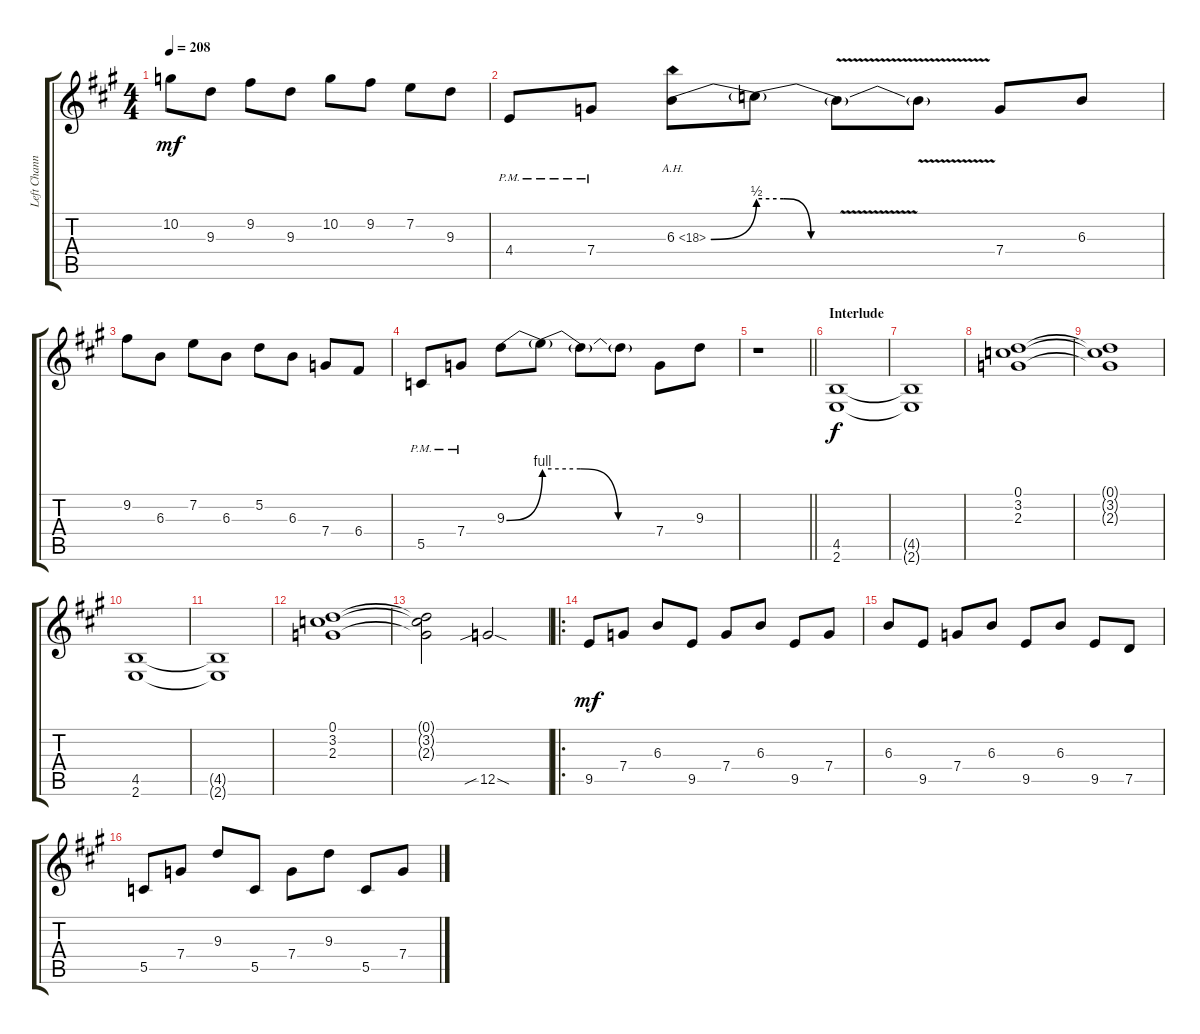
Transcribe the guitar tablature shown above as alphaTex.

\track ("Left Channel/Solo 2" "Left Chann") {instrument overdrivenguitar}
\staff {score tabs}
\tuning (D4 A3 F3 C3 G2 D2) {hide}
\ts (4 4)
\tempo 208
\clef g2
\ks a
10.2.8{dy mf} 9.3.8 9.2.8 9.3.8 10.2.8 9.2.8 7.2.8 9.3.8 |
4.4{pm}.8 7.4{pm}.8 6.3{be (bend 0 0 60 2) ah 12}.8 6.3{be (custom 0 2 20 2 40 0 60 0) t}.8 6.3{v t}.8 6.3{v t}.8 7.4.8 6.3.8 |
9.2.8 6.3.8 7.2.8 6.3.8 5.2.8 6.3.8 7.4.8 6.4.8 |
5.5{pm}.8 7.4{pm}.8 9.3{be (bend 0 0 60 4)}.8 9.3{be (custom 0 4 20 4 40 0 60 0) t}.8 9.3{t}.8 9.3{t}.8 7.4.8 9.3.8 |
\barLineRight lightlight
r.1 |
\section ("" "Interlude")
(4.5 2.6).1{dy f} |
(4.5{t} 2.6{t}).1 |
(0.1 3.2 2.3).1 |
(0.1{t} 3.2{t} 2.3{t}).1 |
(4.5 2.6).1 |
(4.5{t} 2.6{t}).1 |
(0.1 3.2 2.3).1 |
(0.1{t} 3.2{t} 2.3{t}).2 12.5{sib sod}.2 |
\ro
9.5.8{dy mf} 7.4.8 6.3.8 9.5.8 7.4.8 6.3.8 9.5.8 7.4.8 |
6.3.8 9.5.8 7.4.8 6.3.8 9.5.8 6.3.8 9.5.8 7.5.8 |
5.5.8 7.4.8 9.3.8 5.5.8 7.4.8 9.3.8 5.5.8 7.4.8
